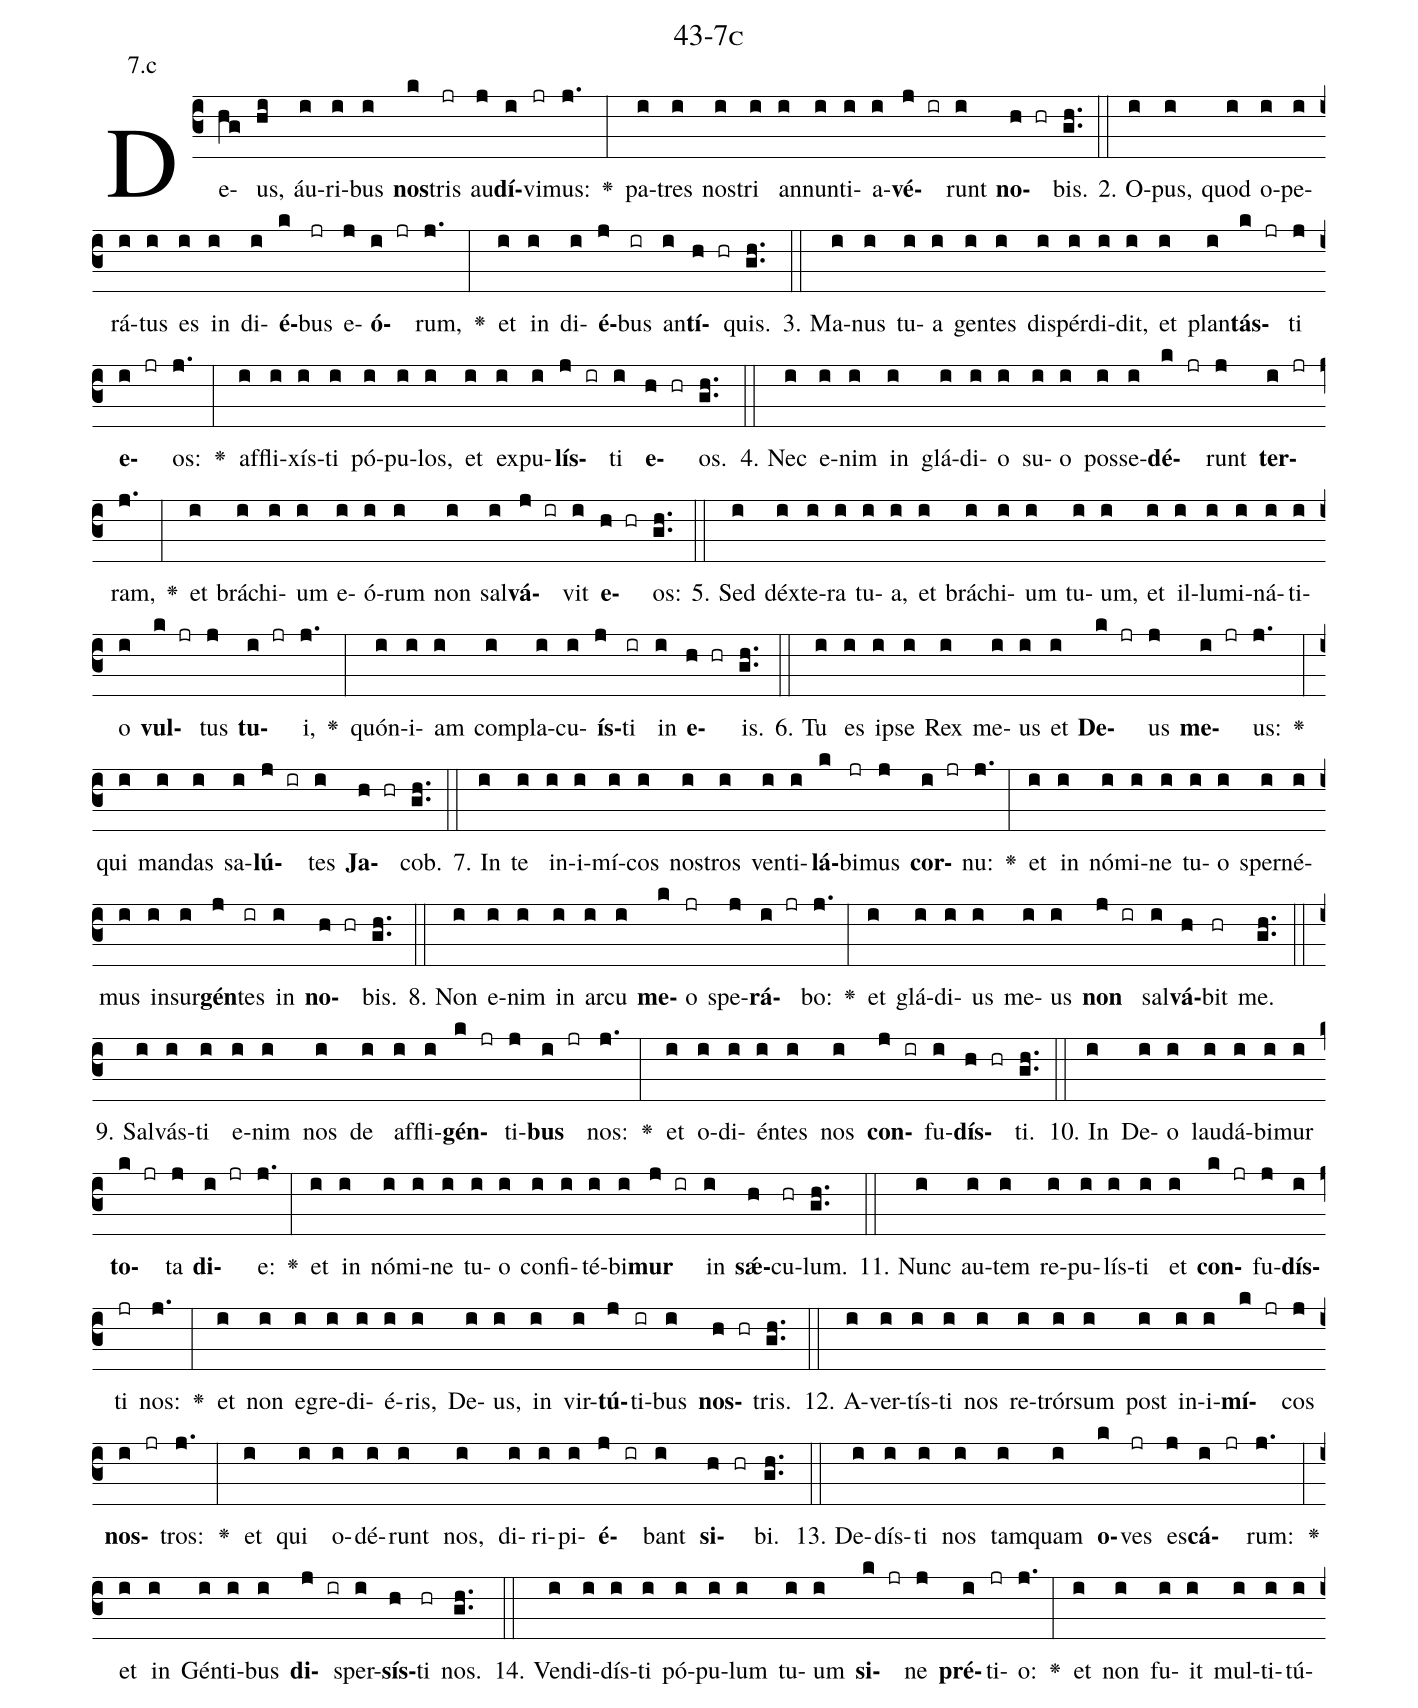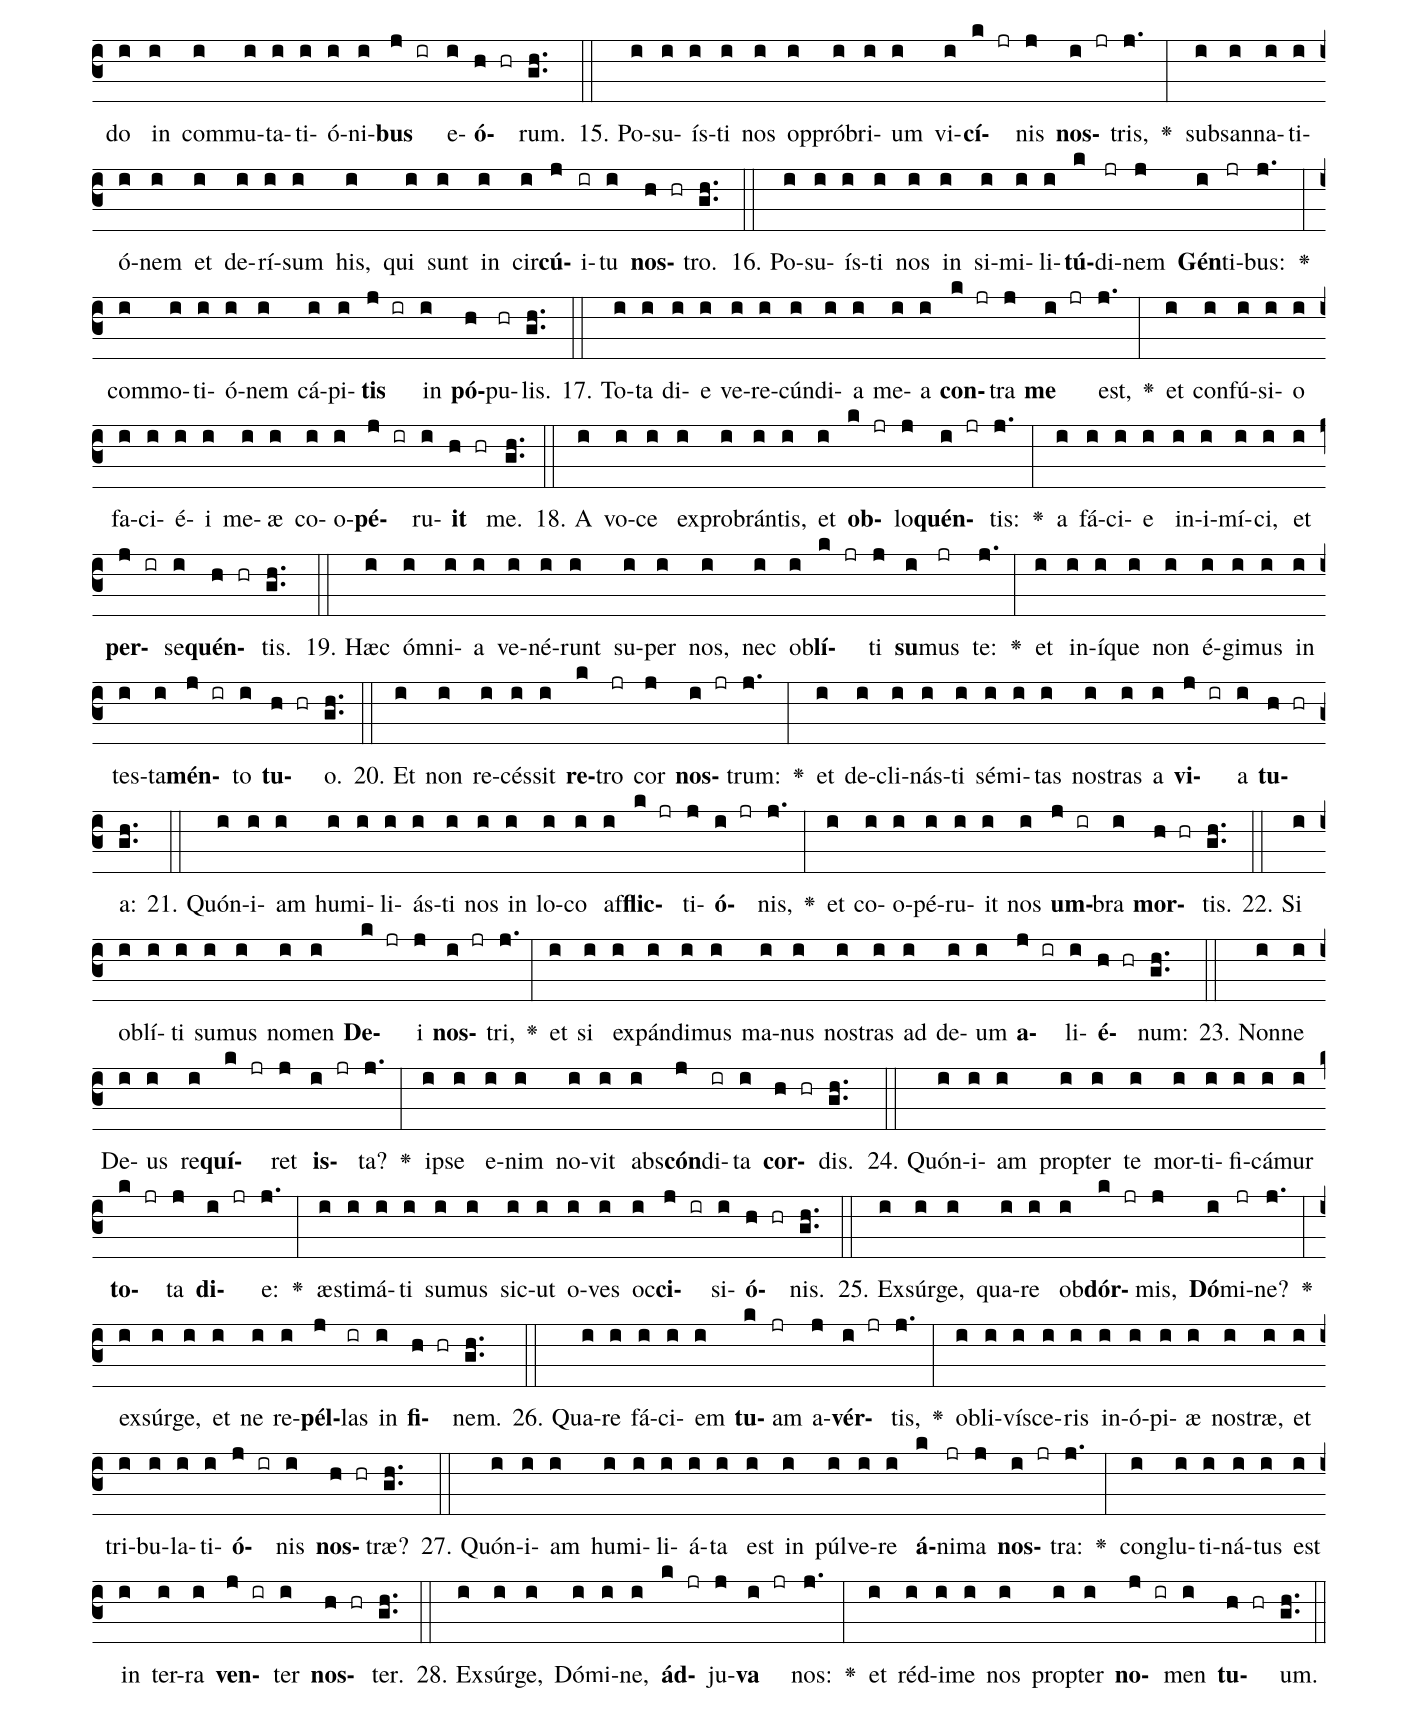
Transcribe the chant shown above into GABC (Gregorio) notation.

name: 43-7c;
annotation: 7.c;
%%
(c3)De(hg)us,(hi) áu(i)ri(i)bus(i) <b>nos</b>(k)tris(jr) au(j)<b>dí</b>(i)vi(jr)mus:(j.) <v>\greheightstar</v>(:) pa(i)tres(i) nos(i)tri(i) an(i)nun(i)ti(i)a(i)<b>vé</b>(j ir)runt(i) <b>no</b>(h hr)bis.(gh..) (::)
2. O(i)pus,(i) quod(i) o(i)pe(i)rá(i)tus(i) es(i) in(i) di(i)<b>é</b>(k)bus(jr) e(j)<b>ó</b>(i jr)rum,(j.) <v>\greheightstar</v>(:) et(i) in(i) di(i)<b>é</b>(j)bus(ir) an(i)<b>tí</b>(h hr)quis.(gh..) (::)
3. Ma(i)nus(i) tu(i)a(i) gen(i)tes(i) dis(i)pér(i)di(i)dit,(i) et(i) plan(i)<b>tás</b>(k jr)ti(j) <b>e</b>(i jr)os:(j.) <v>\greheightstar</v>(:) af(i)fli(i)xís(i)ti(i) pó(i)pu(i)los,(i) et(i) ex(i)pu(i)<b>lís</b>(j ir)ti(i) <b>e</b>(h hr)os.(gh..) (::)
4. Nec(i) e(i)nim(i) in(i) glá(i)di(i)o(i) su(i)o(i) pos(i)se(i)<b>dé</b>(k jr)runt(j) <b>ter</b>(i jr)ram,(j.) <v>\greheightstar</v>(:) et(i) brá(i)chi(i)um(i) e(i)ó(i)rum(i) non(i) sal(i)<b>vá</b>(j ir)vit(i) <b>e</b>(h hr)os:(gh..) (::)
5. Sed(i) déx(i)te(i)ra(i) tu(i)a,(i) et(i) brá(i)chi(i)um(i) tu(i)um,(i) et(i) il(i)lu(i)mi(i)ná(i)ti(i)o(i) <b>vul</b>(k jr)tus(j) <b>tu</b>(i jr)i,(j.) <v>\greheightstar</v>(:) quón(i)i(i)am(i) com(i)pla(i)cu(i)<b>ís</b>(j)ti(ir) in(i) <b>e</b>(h hr)is.(gh..) (::)
6. Tu(i) es(i) ip(i)se(i) Rex(i) me(i)us(i) et(i) <b>De</b>(k jr)us(j) <b>me</b>(i jr)us:(j.) <v>\greheightstar</v>(:) qui(i) man(i)das(i) sa(i)<b>lú</b>(j ir)tes(i) <b>Ja</b>(h hr)cob.(gh..) (::)
7. In(i) te(i) in(i)i(i)mí(i)cos(i) nos(i)tros(i) ven(i)ti(i)<b>lá</b>(k)bi(jr)mus(j) <b>cor</b>(i jr)nu:(j.) <v>\greheightstar</v>(:) et(i) in(i) nó(i)mi(i)ne(i) tu(i)o(i) sper(i)né(i)mus(i) in(i)sur(i)<b>gén</b>(j)tes(ir) in(i) <b>no</b>(h hr)bis.(gh..) (::)
8. Non(i) e(i)nim(i) in(i) ar(i)cu(i) <b>me</b>(k)o(jr) spe(j)<b>rá</b>(i jr)bo:(j.) <v>\greheightstar</v>(:) et(i) glá(i)di(i)us(i) me(i)us(i) <b>non</b>(j ir) sal(i)<b>vá</b>(h)bit(hr) me.(gh..) (::)
9. Sal(i)vás(i)ti(i) e(i)nim(i) nos(i) de(i) af(i)fli(i)<b>gén</b>(k jr)ti(j)<b>bus</b>(i jr) nos:(j.) <v>\greheightstar</v>(:) et(i) o(i)di(i)én(i)tes(i) nos(i) <b>con</b>(j ir)fu(i)<b>dís</b>(h hr)ti.(gh..) (::)
10. In(i) De(i)o(i) lau(i)dá(i)bi(i)mur(i) <b>to</b>(k jr)ta(j) <b>di</b>(i jr)e:(j.) <v>\greheightstar</v>(:) et(i) in(i) nó(i)mi(i)ne(i) tu(i)o(i) con(i)fi(i)té(i)bi(i)<b>mur</b>(j ir) in(i) <b>sǽ</b>(h)cu(hr)lum.(gh..) (::)
11. Nunc(i) au(i)tem(i) re(i)pu(i)lís(i)ti(i) et(i) <b>con</b>(k jr)fu(j)<b>dís</b>(i)ti(jr) nos:(j.) <v>\greheightstar</v>(:) et(i) non(i) e(i)gre(i)di(i)é(i)ris,(i) De(i)us,(i) in(i) vir(i)<b>tú</b>(j)ti(ir)bus(i) <b>nos</b>(h hr)tris.(gh..) (::)
12. A(i)ver(i)tís(i)ti(i) nos(i) re(i)trór(i)sum(i) post(i) in(i)i(i)<b>mí</b>(k jr)cos(j) <b>nos</b>(i jr)tros:(j.) <v>\greheightstar</v>(:) et(i) qui(i) o(i)dé(i)runt(i) nos,(i) di(i)ri(i)pi(i)<b>é</b>(j ir)bant(i) <b>si</b>(h hr)bi.(gh..) (::)
13. De(i)dís(i)ti(i) nos(i) tam(i)quam(i) <b>o</b>(k)ves(jr) es(j)<b>cá</b>(i jr)rum:(j.) <v>\greheightstar</v>(:) et(i) in(i) Gén(i)ti(i)bus(i) <b>di</b>(j ir)sper(i)<b>sís</b>(h)ti(hr) nos.(gh..) (::)
14. Ven(i)di(i)dís(i)ti(i) pó(i)pu(i)lum(i) tu(i)um(i) <b>si</b>(k jr)ne(j) <b>pré</b>(i)ti(jr)o:(j.) <v>\greheightstar</v>(:) et(i) non(i) fu(i)it(i) mul(i)ti(i)tú(i)do(i) in(i) com(i)mu(i)ta(i)ti(i)ó(i)ni(i)<b>bus</b>(j ir) e(i)<b>ó</b>(h hr)rum.(gh..) (::)
15. Po(i)su(i)ís(i)ti(i) nos(i) op(i)pró(i)bri(i)um(i) vi(i)<b>cí</b>(k jr)nis(j) <b>nos</b>(i jr)tris,(j.) <v>\greheightstar</v>(:) sub(i)san(i)na(i)ti(i)ó(i)nem(i) et(i) de(i)rí(i)sum(i) his,(i) qui(i) sunt(i) in(i) cir(i)<b>cú</b>(j)i(ir)tu(i) <b>nos</b>(h hr)tro.(gh..) (::)
16. Po(i)su(i)ís(i)ti(i) nos(i) in(i) si(i)mi(i)li(i)<b>tú</b>(k)di(jr)nem(j) <b>Gén</b>(i)ti(jr)bus:(j.) <v>\greheightstar</v>(:) com(i)mo(i)ti(i)ó(i)nem(i) cá(i)pi(i)<b>tis</b>(j ir) in(i) <b>pó</b>(h)pu(hr)lis.(gh..) (::)
17. To(i)ta(i) di(i)e(i) ve(i)re(i)cún(i)di(i)a(i) me(i)a(i) <b>con</b>(k jr)tra(j) <b>me</b>(i jr) est,(j.) <v>\greheightstar</v>(:) et(i) con(i)fú(i)si(i)o(i) fa(i)ci(i)é(i)i(i) me(i)æ(i) co(i)o(i)<b>pé</b>(j ir)ru(i)<b>it</b>(h hr) me.(gh..) (::)
18. A(i) vo(i)ce(i) ex(i)pro(i)brán(i)tis,(i) et(i) <b>ob</b>(k jr)lo(j)<b>quén</b>(i jr)tis:(j.) <v>\greheightstar</v>(:) a(i) fá(i)ci(i)e(i) in(i)i(i)mí(i)ci,(i) et(i) <b>per</b>(j ir)se(i)<b>quén</b>(h hr)tis.(gh..) (::)
19. Hæc(i) óm(i)ni(i)a(i) ve(i)né(i)runt(i) su(i)per(i) nos,(i) nec(i) ob(i)<b>lí</b>(k jr)ti(j) <b>su</b>(i)mus(jr) te:(j.) <v>\greheightstar</v>(:) et(i) in(i)í(i)que(i) non(i) é(i)gi(i)mus(i) in(i) tes(i)ta(i)<b>mén</b>(j ir)to(i) <b>tu</b>(h hr)o.(gh..) (::)
20. Et(i) non(i) re(i)cés(i)sit(i) <b>re</b>(k)tro(jr) cor(j) <b>nos</b>(i jr)trum:(j.) <v>\greheightstar</v>(:) et(i) de(i)cli(i)nás(i)ti(i) sé(i)mi(i)tas(i) nos(i)tras(i) a(i) <b>vi</b>(j ir)a(i) <b>tu</b>(h hr)a:(gh..) (::)
21. Quón(i)i(i)am(i) hu(i)mi(i)li(i)ás(i)ti(i) nos(i) in(i) lo(i)co(i) af(i)<b>flic</b>(k jr)ti(j)<b>ó</b>(i jr)nis,(j.) <v>\greheightstar</v>(:) et(i) co(i)o(i)pé(i)ru(i)it(i) nos(i) <b>um</b>(j ir)bra(i) <b>mor</b>(h hr)tis.(gh..) (::)
22. Si(i) ob(i)lí(i)ti(i) su(i)mus(i) no(i)men(i) <b>De</b>(k jr)i(j) <b>nos</b>(i jr)tri,(j.) <v>\greheightstar</v>(:) et(i) si(i) ex(i)pán(i)di(i)mus(i) ma(i)nus(i) nos(i)tras(i) ad(i) de(i)um(i) <b>a</b>(j ir)li(i)<b>é</b>(h hr)num:(gh..) (::)
23. Non(i)ne(i) De(i)us(i) re(i)<b>quí</b>(k jr)ret(j) <b>is</b>(i jr)ta?(j.) <v>\greheightstar</v>(:) ip(i)se(i) e(i)nim(i) no(i)vit(i) abs(i)<b>cón</b>(j)di(ir)ta(i) <b>cor</b>(h hr)dis.(gh..) (::)
24. Quón(i)i(i)am(i) prop(i)ter(i) te(i) mor(i)ti(i)fi(i)cá(i)mur(i) <b>to</b>(k jr)ta(j) <b>di</b>(i jr)e:(j.) <v>\greheightstar</v>(:) æs(i)ti(i)má(i)ti(i) su(i)mus(i) sic(i)ut(i) o(i)ves(i) oc(i)<b>ci</b>(j ir)si(i)<b>ó</b>(h hr)nis.(gh..) (::)
25. Ex(i)súr(i)ge,(i) qua(i)re(i) ob(i)<b>dór</b>(k jr)mis,(j) <b>Dó</b>(i)mi(jr)ne?(j.) <v>\greheightstar</v>(:) ex(i)súr(i)ge,(i) et(i) ne(i) re(i)<b>pél</b>(j)las(ir) in(i) <b>fi</b>(h hr)nem.(gh..) (::)
26. Qua(i)re(i) fá(i)ci(i)em(i) <b>tu</b>(k)am(jr) a(j)<b>vér</b>(i jr)tis,(j.) <v>\greheightstar</v>(:) ob(i)li(i)ví(i)sce(i)ris(i) in(i)ó(i)pi(i)æ(i) nos(i)træ,(i) et(i) tri(i)bu(i)la(i)ti(i)<b>ó</b>(j ir)nis(i) <b>nos</b>(h hr)træ?(gh..) (::)
27. Quón(i)i(i)am(i) hu(i)mi(i)li(i)á(i)ta(i) est(i) in(i) púl(i)ve(i)re(i) <b>á</b>(k)ni(jr)ma(j) <b>nos</b>(i jr)tra:(j.) <v>\greheightstar</v>(:) con(i)glu(i)ti(i)ná(i)tus(i) est(i) in(i) ter(i)ra(i) <b>ven</b>(j ir)ter(i) <b>nos</b>(h hr)ter.(gh..) (::)
28. Ex(i)súr(i)ge,(i) Dó(i)mi(i)ne,(i) <b>ád</b>(k jr)ju(j)<b>va</b>(i jr) nos:(j.) <v>\greheightstar</v>(:) et(i) réd(i)i(i)me(i) nos(i) prop(i)ter(i) <b>no</b>(j ir)men(i) <b>tu</b>(h hr)um.(gh..) (::)
